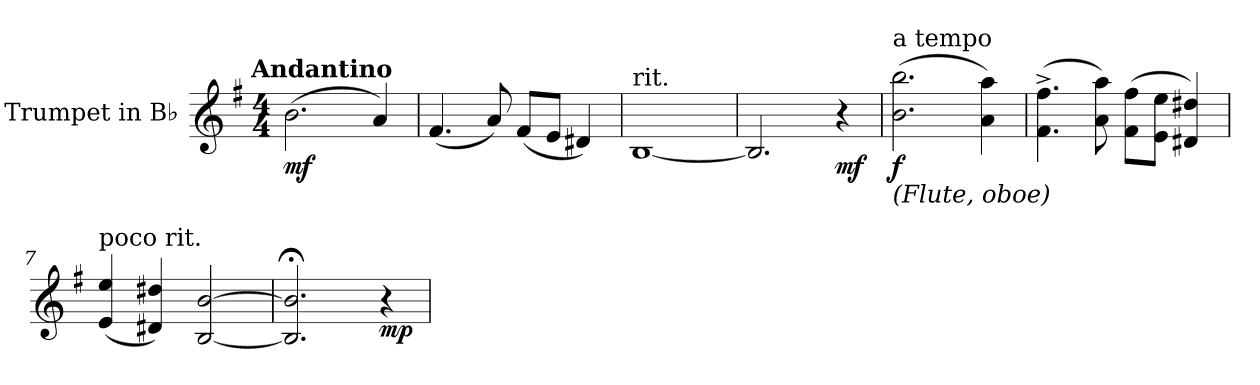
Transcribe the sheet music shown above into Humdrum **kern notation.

**kern	**dynam
*part1	*part1
*staff1	*staff1
*I"Trumpet in B♭	*
*I'Tpt.	*
*clefG2	*
*k[f#]	*
!!LO:TX:omd:t=Andantino
*M4/4	*
*MM94	*
=1	=1
!	!LO:DY:b
(>2.b\	mf
4a/)	.
=2	=2
(<4.f#/	.
8a/)	.
(<8f#/L	.
8e/J	.
4d#X/)	.
=3	=3
!LO:TX:a:t=rit.	!
[1B	.
=4	=4
2.B/]	.
!	!LO:DY:b
4r	mf
=5	=5
!LO:TX:b:i:t=(Flute, oboe)	!
!LO:TX:a:t=a tempo	!
!	!LO:DY:b
(>2.b\ 2.bb\	f
4a\ 4aa\)	.
=6	=6
(>4.f#^\ 4.ff#^\	.
8a\ 8aa\)	.
(>8f#\ 8ff#\L	.
8e\ 8ee\J	.
4d#X/ 4dd#X/)	.
=7	=7
!LO:TX:a:t=poco rit.	!
(>4e/ 4ee/	.
4d#X/ 4dd#X/)	.
[2B/ [2b/	.
=8	=8
2.B];</ 2.b];</	.
!	!LO:DY:b
4r	mp
=	=
*-	*-
